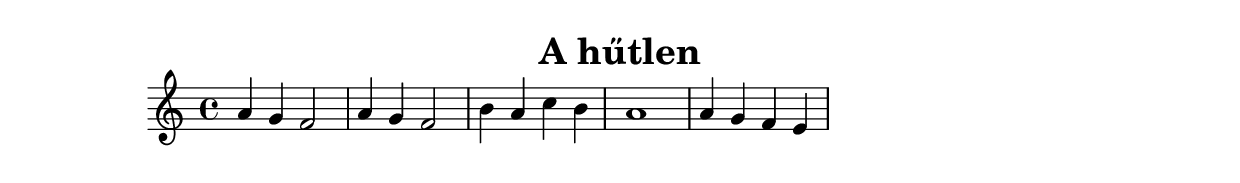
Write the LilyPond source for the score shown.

\new Staff { 
  \clef G
  \time 4/4
  \transpose c c'
  \new Voice {
    a4 g f2 | a4 g f2 | b4 a c' b | a1 | a4 g f e |
  }
}
\header {
  title = "A hűtlen"
}

